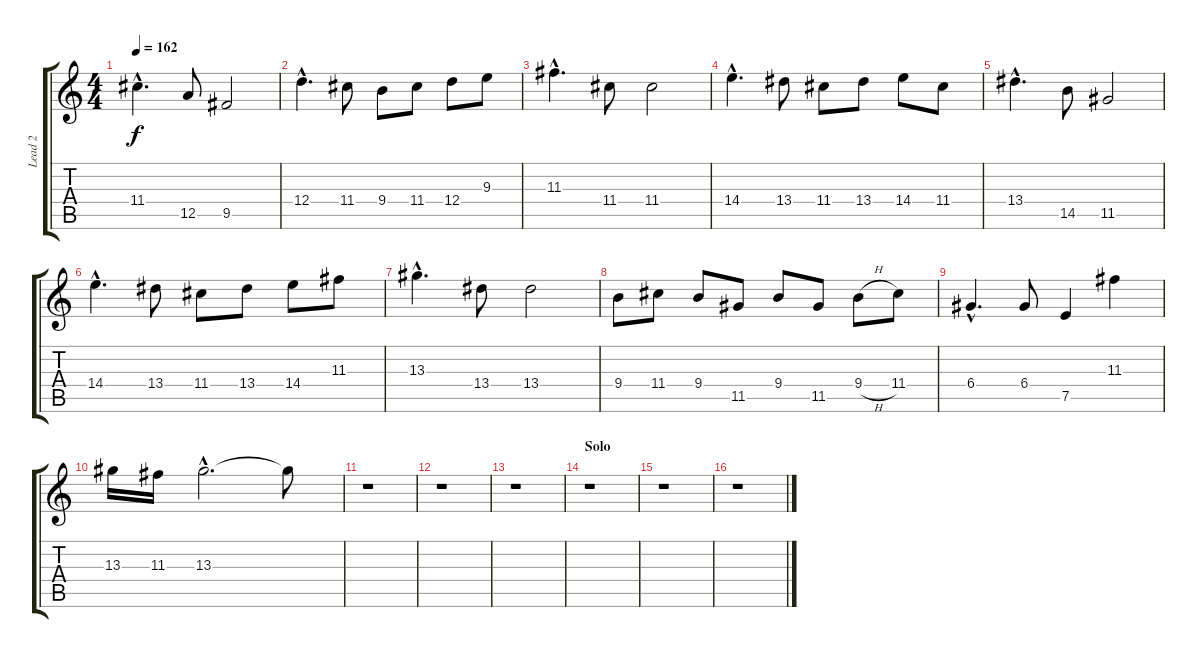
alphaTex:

\track ("Lead 2" "Lead 2") {instrument distortionguitar}
\staff {score tabs}
\tuning (E4 B3 G3 D3 A2 E2) {hide}
\ts (4 4)
\tempo 162
\clef g2
\ks c
11.4{hac}.4{d dy f} 12.5.8 9.5.2 |
12.4{hac}.4{d} 11.4.8 9.4.8 11.4.8 12.4.8 9.3.8 |
11.3{hac}.4{d} 11.4.8 11.4.2 |
14.4{hac}.4{d} 13.4.8 11.4.8 13.4.8 14.4.8 11.4.8 |
13.4{hac}.4{d} 14.5.8 11.5.2 |
14.4{hac}.4{d} 13.4.8 11.4.8 13.4.8 14.4.8 11.3.8 |
13.3{hac}.4{d} 13.4.8 13.4.2 |
9.4.8 11.4.8 9.4.8 11.5.8 9.4.8 11.5.8 9.4{h}.8 11.4.8 |
6.4{hac}.4{d} 6.4.8 7.5.4 11.3.4 |
\section ("" "")
13.3.16 11.3.16 13.3{hac}.2{d} 13.3{t}.8 |
r.1 |
r.1 |
r.1 |
\section ("" "Solo")
r.1 |
r.1 |
r.1
